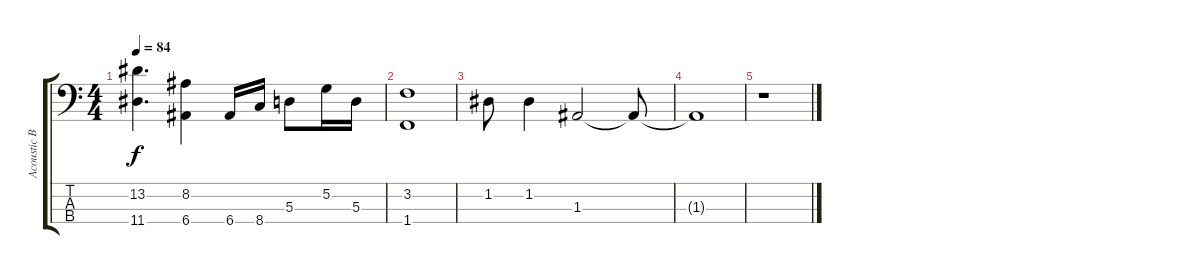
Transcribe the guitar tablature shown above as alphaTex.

\track ("Acoustic Bass" "Acoustic B") {instrument electricbassfinger}
\staff {score tabs}
\tuning (G2 D2 A1 E1) {hide}
\ts (4 4)
\tempo 84
\clef f4
\ks c
(13.2 11.4).4{d dy f} (8.2 6.4).4 6.4.16 8.4.16 5.3.8 5.2.16 5.3.16 |
(3.2 1.4).1 |
1.2.8 1.2.4 1.3.2 1.3{t}.8 |
1.3{t}.1 |
r.1
